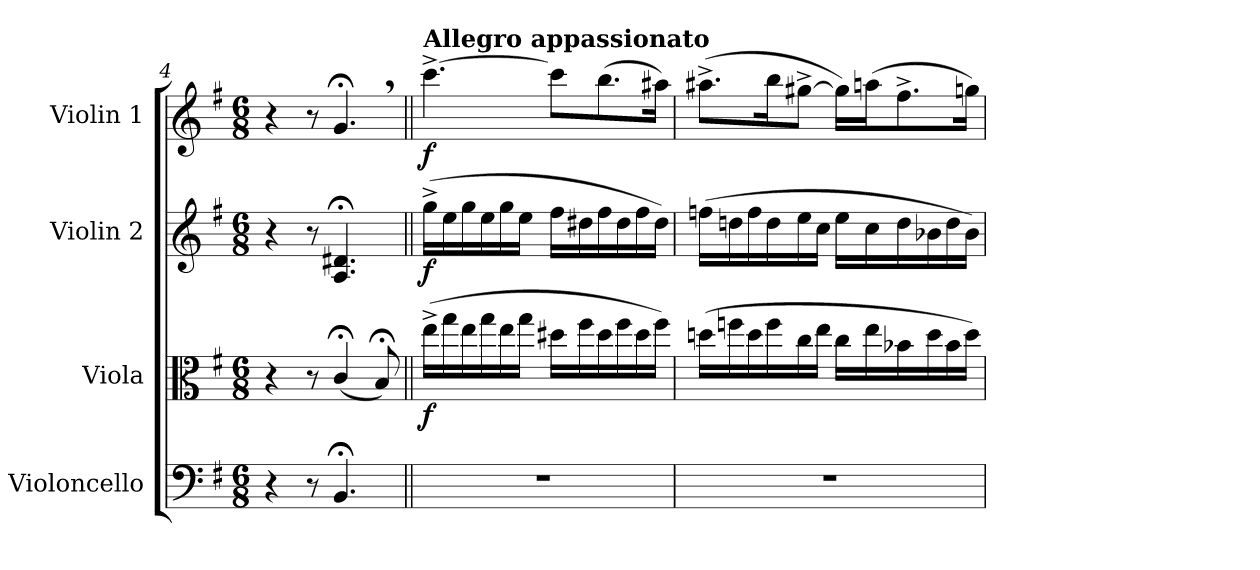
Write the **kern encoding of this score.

**kern	**dynam	**kern	**dynam	**kern	**dynam	**kern	**dynam
*part4	*part4	*part3	*part3	*part2	*part2	*part1	*part1
*staff4	*staff4	*staff3	*staff3	*staff2	*staff2	*staff1	*staff1
*I"Violoncello	*	*I"Viola	*	*I"Violin 2	*	*I"Violin 1	*
*I'Vc	*	*I'Vla	*	*I'Vln	*	*I'Vln	*
*clefF4	*	*clefC3	*	*clefG2	*	*clefG2	*
*k[f#]	*	*k[f#]	*	*k[f#]	*	*k[f#]	*
*M6/8	*	*M6/8	*	*M6/8	*	*M6/8	*
=4	=4	=4	=4	=4	=4	=4	=4
4r	.	4r	.	4r	.	4r	.
8r	.	8r	.	8r	.	8r	.
!	!LO:DY:b	!	!	!	!	!	!
!	!LO:DY:n=1:b	!	!LO:DY:b	!	!	!	!
!	!	!	!LO:DY:n=1:b	!	!LO:DY:b	!	!
!	!	!	!	!	!LO:DY:n=1:b	!	!LO:DY:b
!	!	!	!	!	!	!	!LO:DY:n=1:b
4.BB;</	pp other-dynamics	(4c;</	pp other-dynamics	4.A/;< 4.d#X/;<	pp other-dynamics	4.g;<,/	pp other-dynamics
.	.	8B;</)	.	.	.	.	.
!!LO:LB:g=z
=5||	=5||	=5||	=5||	=5||	=5||	=5||	=5||
!	!	!	!	!	!	!LO:TX:a:B:t=Allegro appassionato	!
!	!	!	!LO:DY:b	!	!LO:DY:b	!	!LO:DY:b
2.r	.	(16ee^\LL	f	(16gg^\LL	f	[4.ccc^>\	f
.	.	16gg\	.	16ee\	.	.	.
.	.	16ee\	.	16gg\	.	.	.
.	.	16gg\	.	16ee\	.	.	.
.	.	16ee\	.	16gg\	.	.	.
.	.	16gg\JJ	.	16ee\JJ	.	.	.
.	.	16dd#X\LL	.	16ff#\LL	.	8ccc\L]	.
.	.	16ff#\	.	16dd#X\	.	.	.
.	.	16dd#\	.	16ff#\	.	(8.bb\	.
.	.	16ff#\	.	16dd#\	.	.	.
.	.	16dd#\	.	16ff#\	.	.	.
.	.	16ff#\JJ)	.	16dd#\JJ)	.	16aa#X\Jk)	.
=6	=6	=6	=6	=6	=6	=6	=6
2.r	.	(16ddn\LL	.	(16ffn\LL	.	(8.aa#X^\L	.
.	.	16ffn\	.	16ddn\	.	.	.
.	.	16dd\	.	16ff\	.	.	.
.	.	16ff\	.	16dd\	.	16bb\K	.
.	.	16cc\	.	16ee\	.	[8gg#X^\J	.
.	.	16ee\JJ	.	16cc\JJ	.	.	.
.	.	16cc\LL	.	16ee\LL	.	16gg#\LL])	.
.	.	16ee\	.	16cc\	.	(16aan\J	.
.	.	16b-X\	.	16dd\	.	8.ff#^\	.
.	.	16dd\	.	16b-X\	.	.	.
.	.	16b-\	.	16dd\	.	.	.
.	.	16dd\JJ)	.	16b-\JJ)	.	16ggn\Jk)	.
=	=	=	=	=	=	=	=
*-	*-	*-	*-	*-	*-	*-	*-
